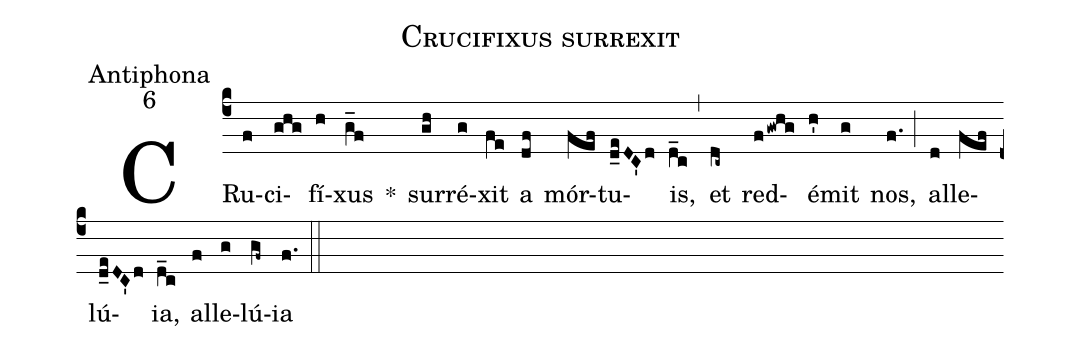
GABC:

name:Crucifixus surrexit;
office-part:Antiphona;
mode:6;
%%
(c4) CRu(f)ci(ghg)fí(h)xus(g_f) *() sur(gh)ré(g)xit(fe) a(df) mór(fef)tu(d_e/DC'd)is,(d_c) (,) et(dc~) red(fgwhg)é(h')mit(g) nos,(f.) (;) al(d)le(fef)lú(d_e/DC'/d)ia,(d_c) al(f)le(g)lú(gf~)ia(f.) (::)
